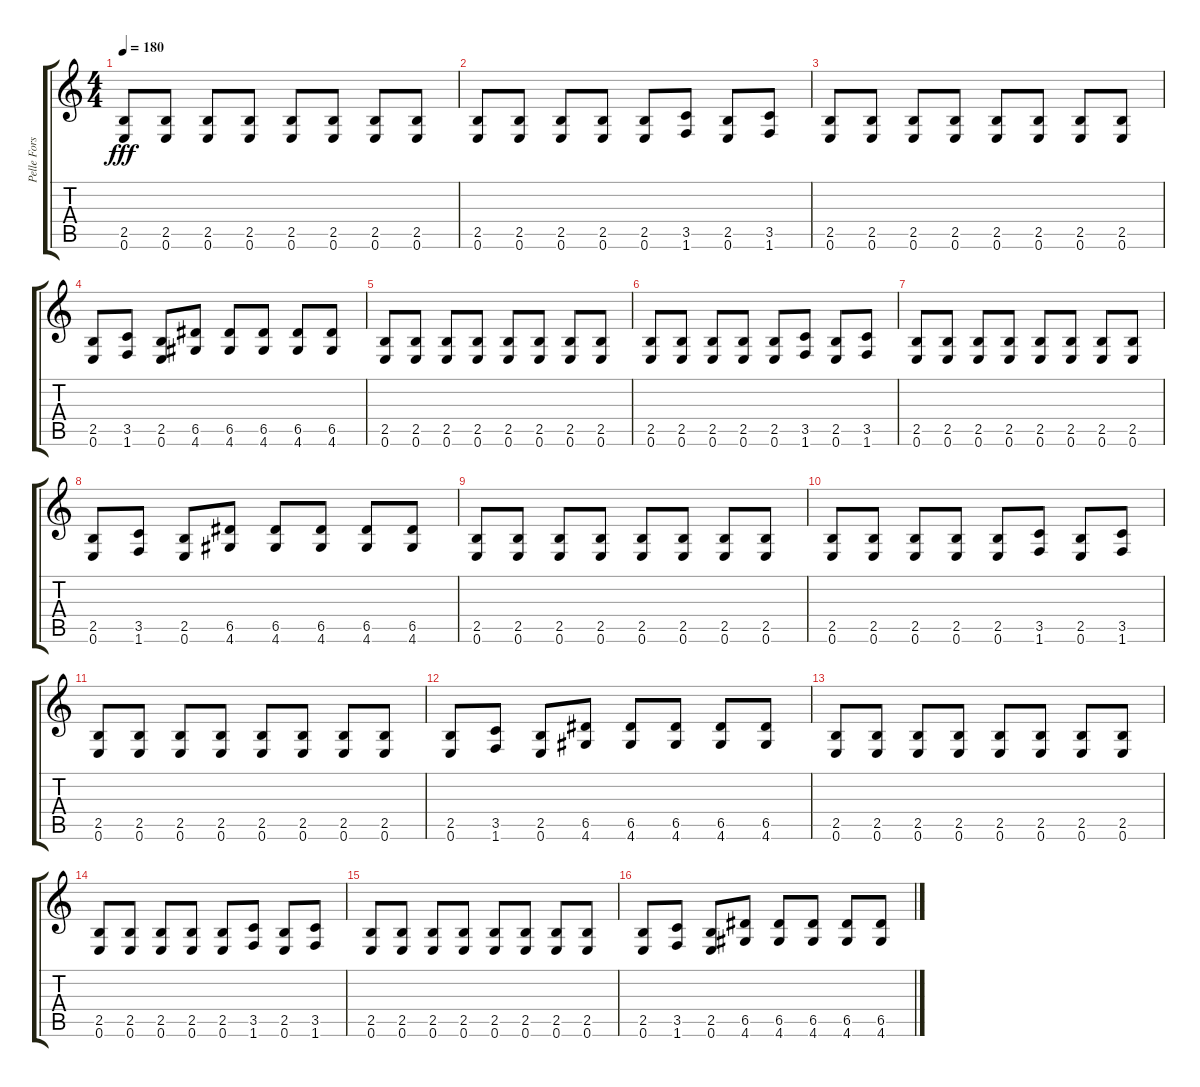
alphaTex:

\track ("Pelle Forsberg" "Pelle Fors") {instrument distortionguitar}
\staff {score tabs}
\tuning (E4 B3 G3 D3 A2 E2) {hide}
\ts (4 4)
\tempo 180
\clef g2
\ks c
(2.5 0.6).8{dy fff} (2.5 0.6).8 (2.5 0.6).8 (2.5 0.6).8 (2.5 0.6).8 (2.5 0.6).8 (2.5 0.6).8 (2.5 0.6).8 |
(2.5 0.6).8 (2.5 0.6).8 (2.5 0.6).8 (2.5 0.6).8 (2.5 0.6).8 (3.5 1.6).8 (2.5 0.6).8 (3.5 1.6).8 |
(2.5 0.6).8 (2.5 0.6).8 (2.5 0.6).8 (2.5 0.6).8 (2.5 0.6).8 (2.5 0.6).8 (2.5 0.6).8 (2.5 0.6).8 |
(2.5 0.6).8 (3.5 1.6).8 (2.5 0.6).8 (6.5 4.6).8 (6.5 4.6).8 (6.5 4.6).8 (6.5 4.6).8 (6.5 4.6).8 |
(2.5 0.6).8 (2.5 0.6).8 (2.5 0.6).8 (2.5 0.6).8 (2.5 0.6).8 (2.5 0.6).8 (2.5 0.6).8 (2.5 0.6).8 |
(2.5 0.6).8 (2.5 0.6).8 (2.5 0.6).8 (2.5 0.6).8 (2.5 0.6).8 (3.5 1.6).8 (2.5 0.6).8 (3.5 1.6).8 |
(2.5 0.6).8 (2.5 0.6).8 (2.5 0.6).8 (2.5 0.6).8 (2.5 0.6).8 (2.5 0.6).8 (2.5 0.6).8 (2.5 0.6).8 |
(2.5 0.6).8 (3.5 1.6).8 (2.5 0.6).8 (6.5 4.6).8 (6.5 4.6).8 (6.5 4.6).8 (6.5 4.6).8 (6.5 4.6).8 |
(2.5 0.6).8 (2.5 0.6).8 (2.5 0.6).8 (2.5 0.6).8 (2.5 0.6).8 (2.5 0.6).8 (2.5 0.6).8 (2.5 0.6).8 |
(2.5 0.6).8 (2.5 0.6).8 (2.5 0.6).8 (2.5 0.6).8 (2.5 0.6).8 (3.5 1.6).8 (2.5 0.6).8 (3.5 1.6).8 |
(2.5 0.6).8 (2.5 0.6).8 (2.5 0.6).8 (2.5 0.6).8 (2.5 0.6).8 (2.5 0.6).8 (2.5 0.6).8 (2.5 0.6).8 |
(2.5 0.6).8 (3.5 1.6).8 (2.5 0.6).8 (6.5 4.6).8 (6.5 4.6).8 (6.5 4.6).8 (6.5 4.6).8 (6.5 4.6).8 |
(2.5 0.6).8 (2.5 0.6).8 (2.5 0.6).8 (2.5 0.6).8 (2.5 0.6).8 (2.5 0.6).8 (2.5 0.6).8 (2.5 0.6).8 |
(2.5 0.6).8 (2.5 0.6).8 (2.5 0.6).8 (2.5 0.6).8 (2.5 0.6).8 (3.5 1.6).8 (2.5 0.6).8 (3.5 1.6).8 |
(2.5 0.6).8 (2.5 0.6).8 (2.5 0.6).8 (2.5 0.6).8 (2.5 0.6).8 (2.5 0.6).8 (2.5 0.6).8 (2.5 0.6).8 |
(2.5 0.6).8 (3.5 1.6).8 (2.5 0.6).8 (6.5 4.6).8 (6.5 4.6).8 (6.5 4.6).8 (6.5 4.6).8 (6.5 4.6).8
